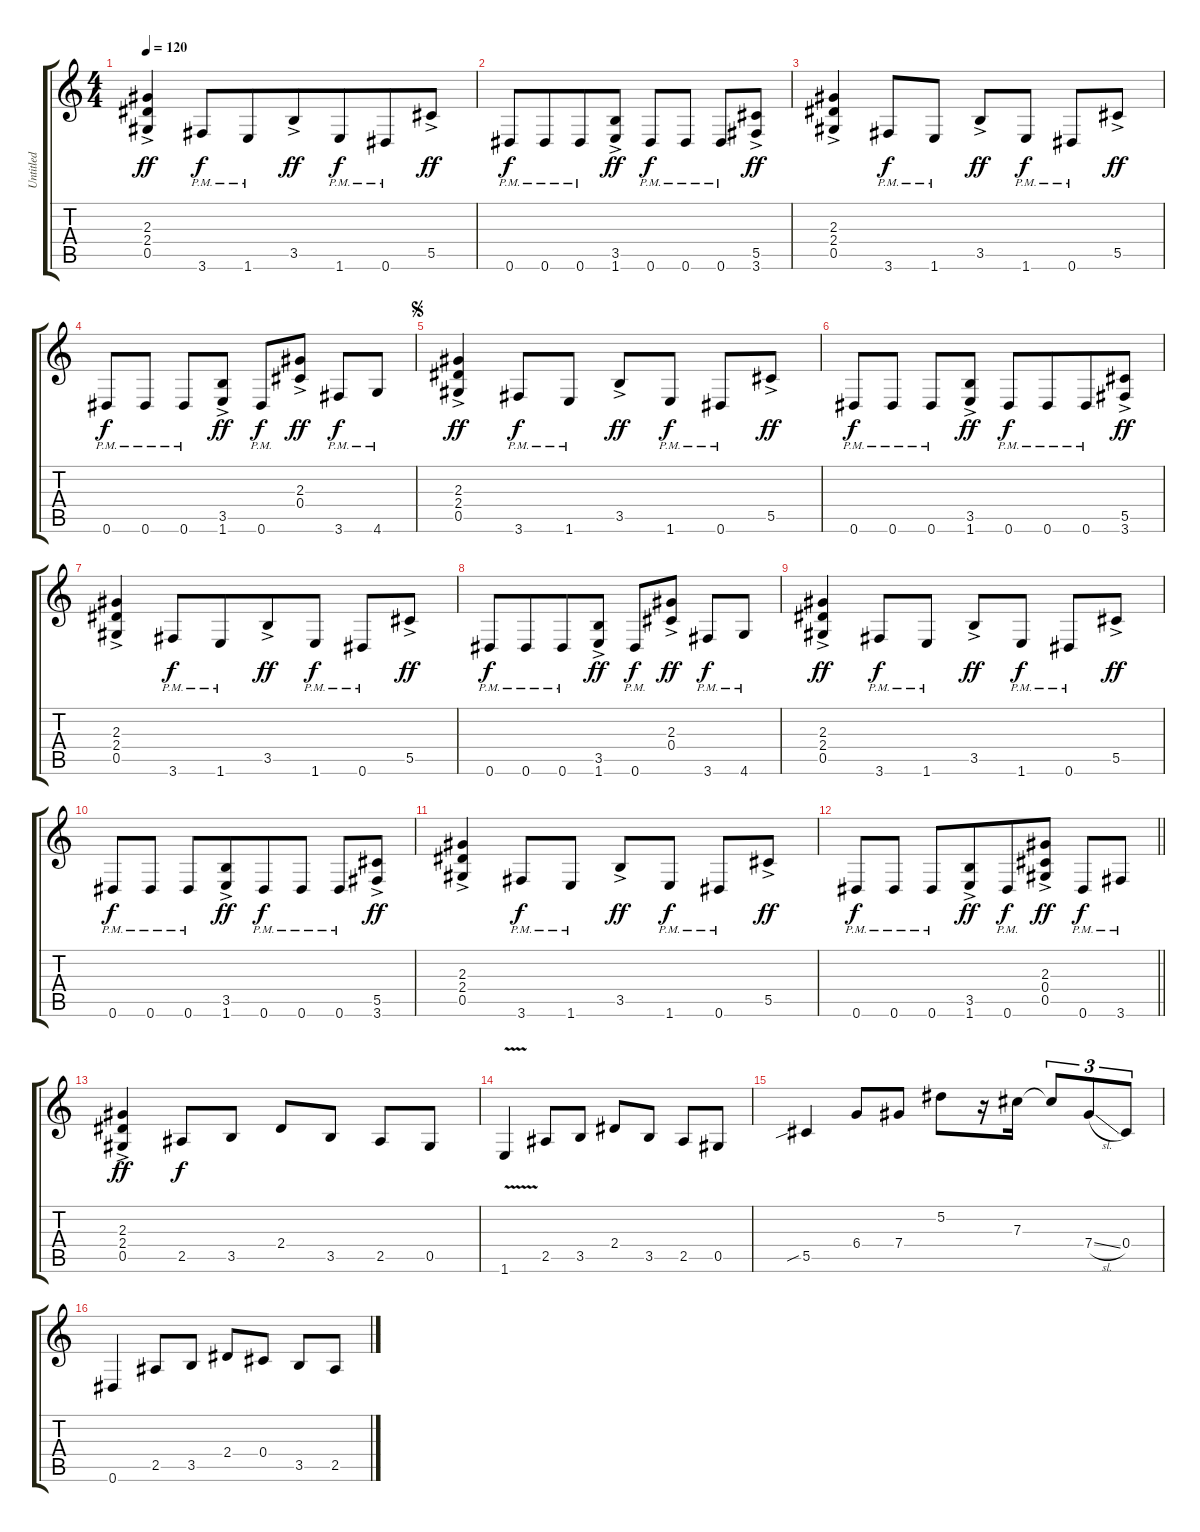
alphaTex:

\track ("Untitled" "Untitled") {instrument overdrivenguitar}
\staff {score tabs}
\tuning (Eb4 Bb3 Gb3 Db3 Ab2 Eb2) {hide}
\ts (4 4)
\tempo 120
\clef g2
\ks c
(2.3{ac} 2.4{ac} 0.5{ac}).4{dy ff} 3.6{pm}.8{dy f beam merge} 1.6{pm}.8{beam merge} 3.5{ac}.8{dy ff} 1.6{pm}.8{dy f beam merge} 0.6{pm}.8 5.5{ac}.8{dy ff} |
0.6{pm}.8{dy f} 0.6{pm}.8{beam merge} 0.6{pm}.8{beam merge} (3.5{ac} 1.6{ac}).8{dy ff} 0.6{pm}.8{dy f} 0.6{pm}.8 0.6{pm}.8 (5.5{ac} 3.6{ac}).8{dy ff} |
(2.3{ac} 2.4{ac} 0.5{ac}).4{beam merge} 3.6{pm}.8{dy f beam merge} 1.6{pm}.8 3.5{ac}.8{dy ff} 1.6{pm}.8{dy f} 0.6{pm}.8 5.5{ac}.8{dy ff} |
0.6{pm}.8{dy f} 0.6{pm}.8 0.6{pm}.8 (3.5{ac} 1.6{ac}).8{dy ff} 0.6{pm}.8{dy f} (2.3{ac} 0.4{ac}).8{dy ff} 3.6{pm}.8{dy f} 4.6{pm}.8 |
\jump segno
(2.3{ac} 2.4{ac} 0.5{ac}).4{dy ff} 3.6{pm}.8{dy f} 1.6{pm}.8 3.5{ac}.8{dy ff beam merge} 1.6{pm}.8{dy f} 0.6{pm}.8 5.5{ac}.8{dy ff} |
0.6{pm}.8{dy f} 0.6{pm}.8 0.6{pm}.8 (3.5{ac} 1.6{ac}).8{dy ff} 0.6{pm}.8{dy f beam merge} 0.6{pm}.8{beam merge} 0.6{pm}.8 (5.5{ac} 3.6{ac}).8{dy ff} |
(2.3{ac} 2.4{ac} 0.5{ac}).4 3.6{pm}.8{dy f beam merge} 1.6{pm}.8{beam merge} 3.5{ac}.8{dy ff} 1.6{pm}.8{dy f} 0.6{pm}.8 5.5{ac}.8{dy ff} |
0.6{pm}.8{dy f beam merge} 0.6{pm}.8{beam merge} 0.6{pm}.8 (3.5{ac} 1.6{ac}).8{dy ff} 0.6{pm}.8{dy f beam merge} (2.3{ac} 0.4{ac}).8{dy ff} 3.6{pm}.8{dy f} 4.6{pm}.8 |
(2.3{ac} 2.4{ac} 0.5{ac}).4{dy ff} 3.6{pm}.8{dy f} 1.6{pm}.8 3.5{ac}.8{dy ff} 1.6{pm}.8{dy f} 0.6{pm}.8 5.5{ac}.8{dy ff} |
0.6{pm}.8{dy f beam merge} 0.6{pm}.8 0.6{pm}.8 (3.5{ac} 1.6{ac}).8{dy ff beam merge} 0.6{pm}.8{dy f} 0.6{pm}.8 0.6{pm}.8 (5.5{ac} 3.6{ac}).8{dy ff} |
(2.3{ac} 2.4{ac} 0.5{ac}).4 3.6{pm}.8{dy f beam merge} 1.6{pm}.8 3.5{ac}.8{dy ff beam merge} 1.6{pm}.8{dy f} 0.6{pm}.8 5.5{ac}.8{dy ff} |
\barLineRight lightlight
0.6{pm}.8{dy f beam merge} 0.6{pm}.8 0.6{pm}.8 (3.5{ac} 1.6{ac}).8{dy ff beam merge} 0.6{pm}.8{dy f} (2.3{ac} 0.4{ac} 0.5{ac}).8{dy ff} 0.6{pm}.8{dy f} 3.6{pm}.8 |
(2.3{ac} 2.4{ac} 0.5{ac}).4{dy ff} 2.5.8{dy f} 3.5.8 2.4.8 3.5.8 2.5.8 0.5.8 |
1.6{v}.4 2.5.8 3.5.8 2.4.8 3.5.8 2.5.8 0.5.8 |
5.5{sib}.4 6.4.8 7.4.8 5.2.8 r.16 7.3.16 7.3{t}.8{tu (3 2)} 7.4{sl}.8{tu (3 2)} 0.4.8{tu (3 2)} |
0.6.4 2.5.8 3.5.8 2.4.8 0.4.8 3.5.8 2.5.8
